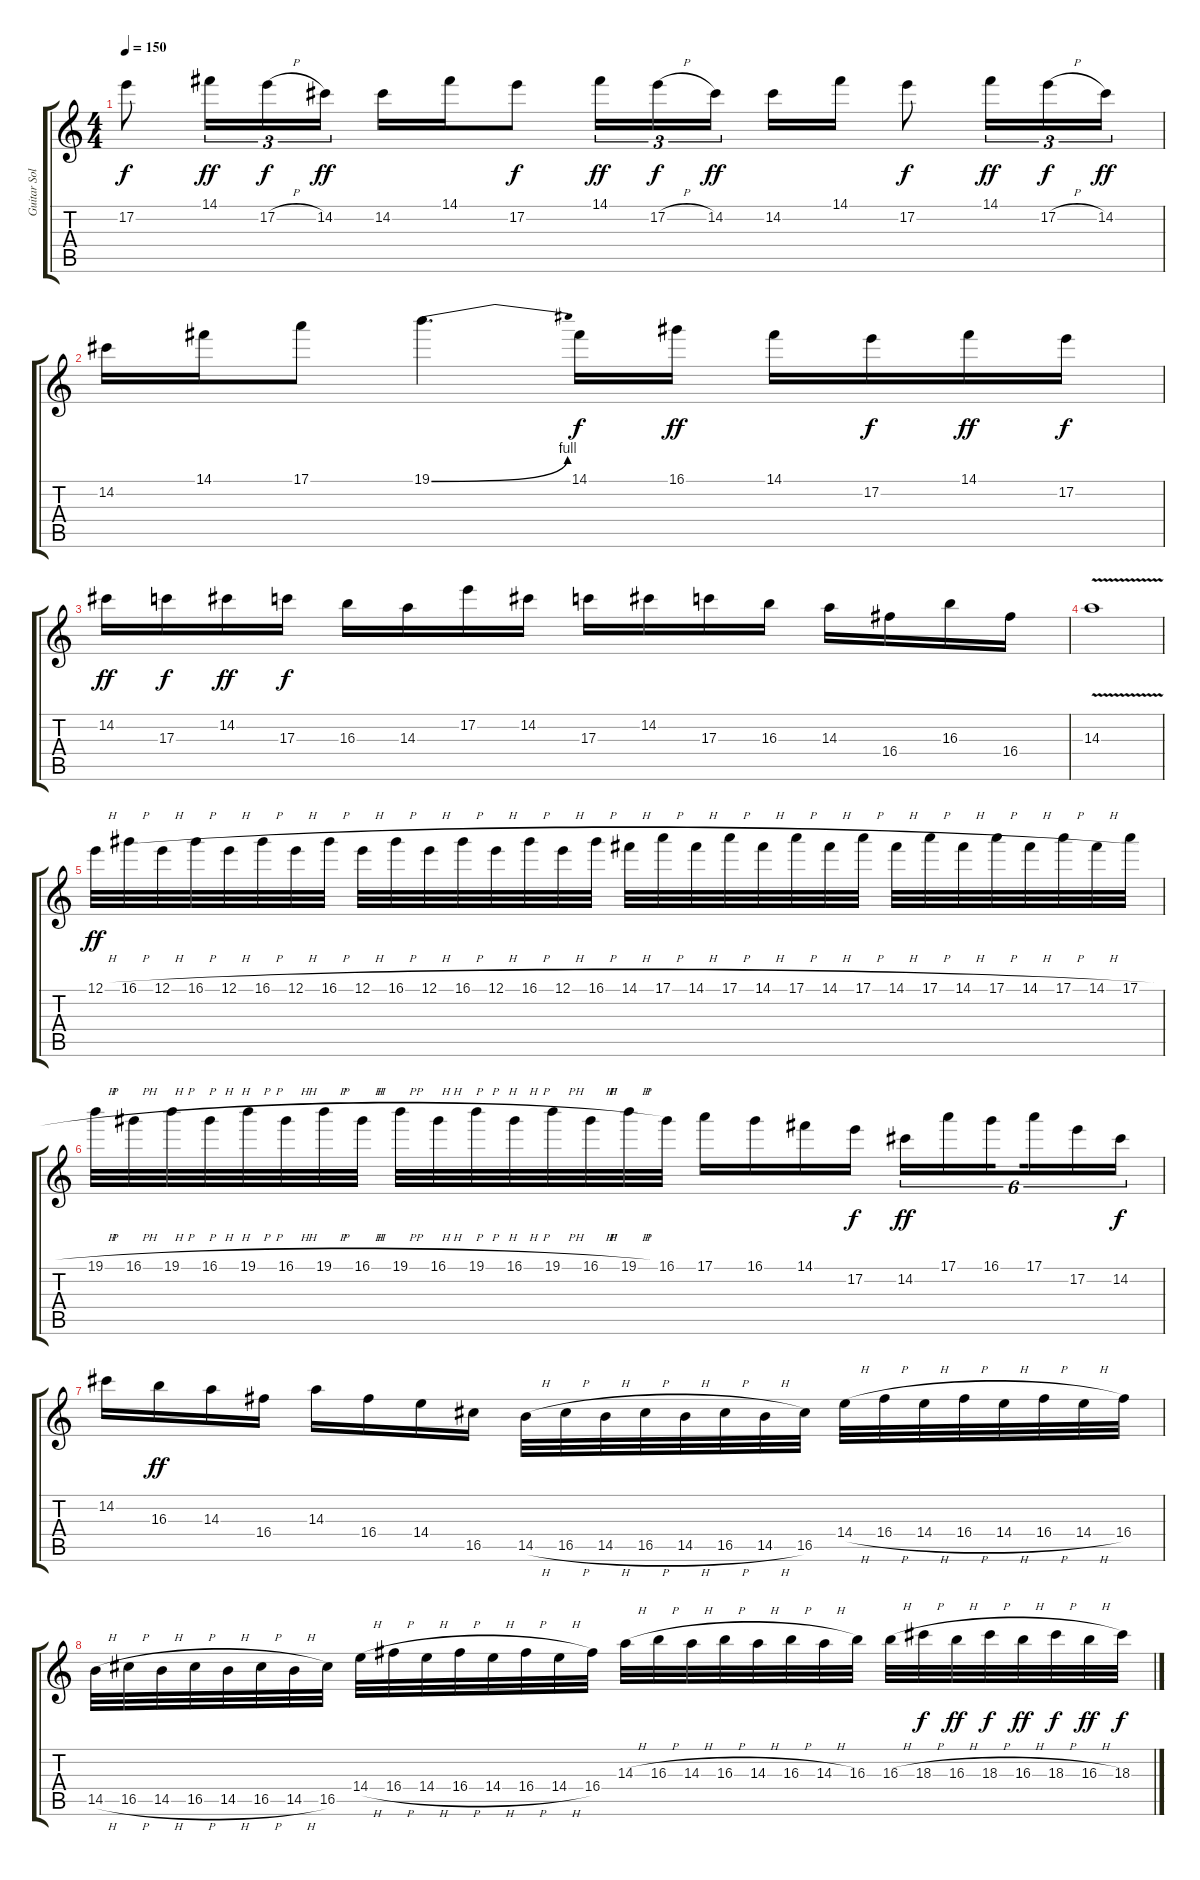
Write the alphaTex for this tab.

\track ("Guitar Solo" "Guitar Sol") {instrument overdrivenguitar}
\staff {score tabs}
\tuning (E4 B3 G3 D3 A2 E2) {hide}
\ts (4 4)
\tempo 150
\clef g2
\ks c
17.2{t}.8{dy f} 14.1.16{tu (3 2) dy ff} 17.2{h}.16{tu (3 2) dy f} 14.2.16{tu (3 2) dy ff} 14.2.16 14.1.16 17.2.8{dy f} 14.1.16{tu (3 2) dy ff} 17.2{h}.16{tu (3 2) dy f} 14.2.16{tu (3 2) dy ff beam splitsecondary} 14.2.16 14.1.16 17.2.8{dy f} 14.1.16{tu (3 2) dy ff} 17.2{h}.16{tu (3 2) dy f} 14.2.16{tu (3 2) dy ff} |
14.2.16 14.1.16 17.1.8 19.1{be (bend 0 0 60 4)}.4{d} 14.1.16{dy f} 16.1.16{dy ff} 14.1.16 17.2.16{dy f} 14.1.16{dy ff} 17.2.16{dy f} |
14.2.16{dy ff} 17.3.16{dy f} 14.2.16{dy ff} 17.3.16{dy f} 16.3.16 14.3.16 17.2.16 14.2.16 17.3.16 14.2.16 17.3.16 16.3.16 14.3.16 16.4.16 16.3.16 16.4.16 |
14.3{v}.1 |
12.1{h}.32{dy ff} 16.1{h}.32 12.1{h}.32 16.1{h}.32 12.1{h}.32 16.1{h}.32 12.1{h}.32 16.1{h}.32 12.1{h}.32 16.1{h}.32 12.1{h}.32 16.1{h}.32 12.1{h}.32 16.1{h}.32 12.1{h}.32 16.1{h}.32 14.1{h}.32 17.1{h}.32 14.1{h}.32 17.1{h}.32 14.1{h}.32 17.1{h}.32 14.1{h}.32 17.1{h}.32 14.1{h}.32 17.1{h}.32 14.1{h}.32 17.1{h}.32 14.1{h}.32 17.1{h}.32 14.1{h}.32 17.1{h}.32 |
19.1{h}.32 16.1{h}.32 19.1{h}.32 16.1{h}.32 19.1{h}.32 16.1{h}.32 19.1{h}.32 16.1{h}.32 19.1{h}.32 16.1{h}.32 19.1{h}.32 16.1{h}.32 19.1{h}.32 16.1{h}.32 19.1{h}.32 16.1.32 17.1.16 16.1.16 14.1.16 17.2.16{dy f} 14.2.16{tu (6 4) dy ff} 17.1.16{tu (6 4)} 16.1.16{tu (6 4) beam splitsecondary} 17.1.16{tu (6 4)} 17.2.16{tu (6 4)} 14.2.16{tu (6 4) dy f} |
14.2.16 16.3.16{dy ff} 14.3.16 16.4.16 14.3.16 16.4.16 14.4.16 16.5.16 14.5{h}.32 16.5{h}.32 14.5{h}.32 16.5{h}.32 14.5{h}.32 16.5{h}.32 14.5{h}.32 16.5.32 14.4{h}.32 16.4{h}.32 14.4{h}.32 16.4{h}.32 14.4{h}.32 16.4{h}.32 14.4{h}.32 16.4.32 |
14.5{h}.32 16.5{h}.32 14.5{h}.32 16.5{h}.32 14.5{h}.32 16.5{h}.32 14.5{h}.32 16.5.32 14.4{h}.32 16.4{h}.32 14.4{h}.32 16.4{h}.32 14.4{h}.32 16.4{h}.32 14.4{h}.32 16.4.32 14.3{h}.32 16.3{h}.32 14.3{h}.32 16.3{h}.32 14.3{h}.32 16.3{h}.32 14.3{h}.32 16.3.32 16.3{h}.32 18.3{h}.32{dy f} 16.3{h}.32{dy ff} 18.3{h}.32{dy f} 16.3{h}.32{dy ff} 18.3{h}.32{dy f} 16.3{h}.32{dy ff} 18.3.32{dy f}
